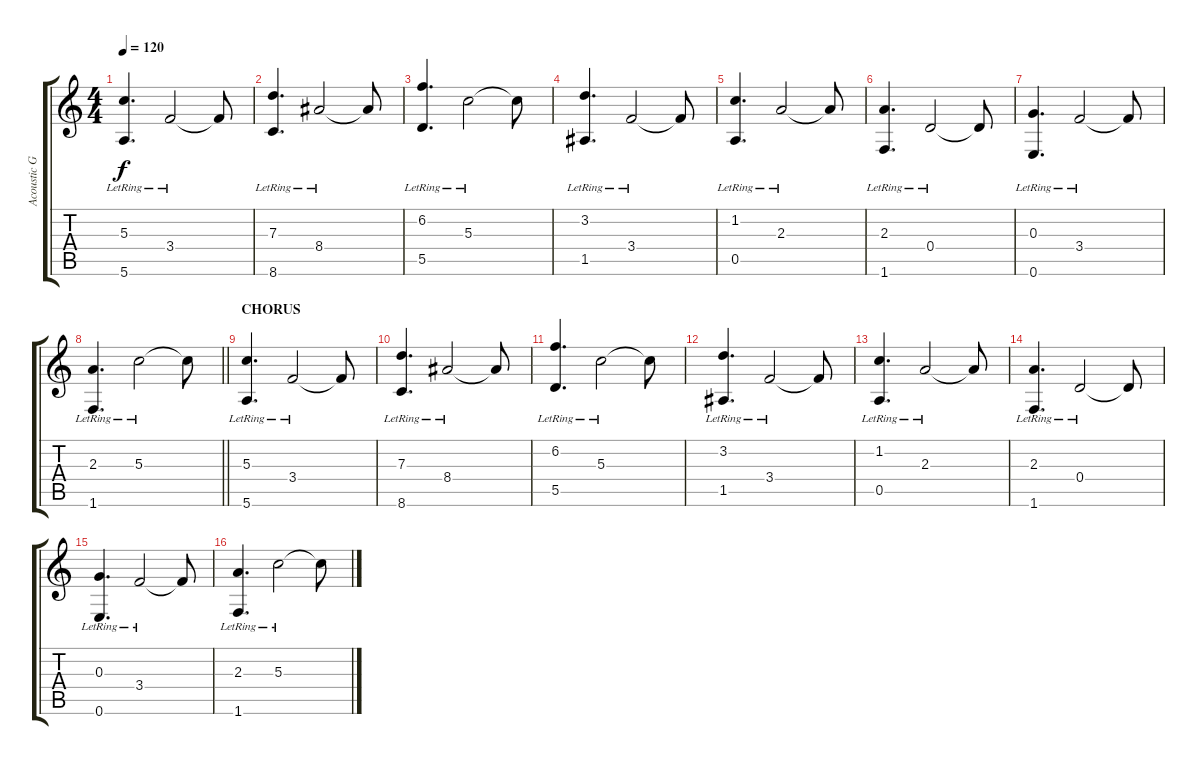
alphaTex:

\track ("Acoustic Guitar" "Acoustic G") {instrument acousticguitarsteel}
\staff {score tabs}
\tuning (E4 B3 G3 D3 A2 E2) {hide}
\ts (4 4)
\tempo 120
\clef g2
\ks c
(5.3{lr} 5.6).4{d dy f} 3.4{lr}.2 3.4{t}.8 |
(7.3{lr} 8.6).4{d} 8.4{lr}.2 8.4{t}.8 |
(6.2{lr} 5.5{lr}).4{d} 5.3{lr}.2 5.3{t}.8 |
(3.2{lr} 1.5{lr}).4{d} 3.4{lr}.2 3.4{t}.8 |
(1.2{lr} 0.5{lr}).4{d} 2.3{lr}.2 2.3{t}.8 |
(2.3{lr} 1.6).4{d} 0.4{lr}.2 0.4{t}.8 |
(0.3{lr} 0.6).4{d} 3.4{lr}.2 3.4{t}.8 |
\barLineRight lightlight
(2.3{lr} 1.6).4{d} 5.3{lr}.2 5.3{t}.8 |
\section ("" "CHORUS")
(5.3{lr} 5.6).4{d} 3.4{lr}.2 3.4{t}.8 |
(7.3{lr} 8.6).4{d} 8.4{lr}.2 8.4{t}.8 |
(6.2{lr} 5.5{lr}).4{d} 5.3{lr}.2 5.3{t}.8 |
(3.2{lr} 1.5{lr}).4{d} 3.4{lr}.2 3.4{t}.8 |
(1.2{lr} 0.5{lr}).4{d} 2.3{lr}.2 2.3{t}.8 |
(2.3{lr} 1.6).4{d} 0.4{lr}.2 0.4{t}.8 |
(0.3{lr} 0.6).4{d} 3.4{lr}.2 3.4{t}.8 |
(2.3{lr} 1.6).4{d} 5.3{lr}.2 5.3{t}.8
